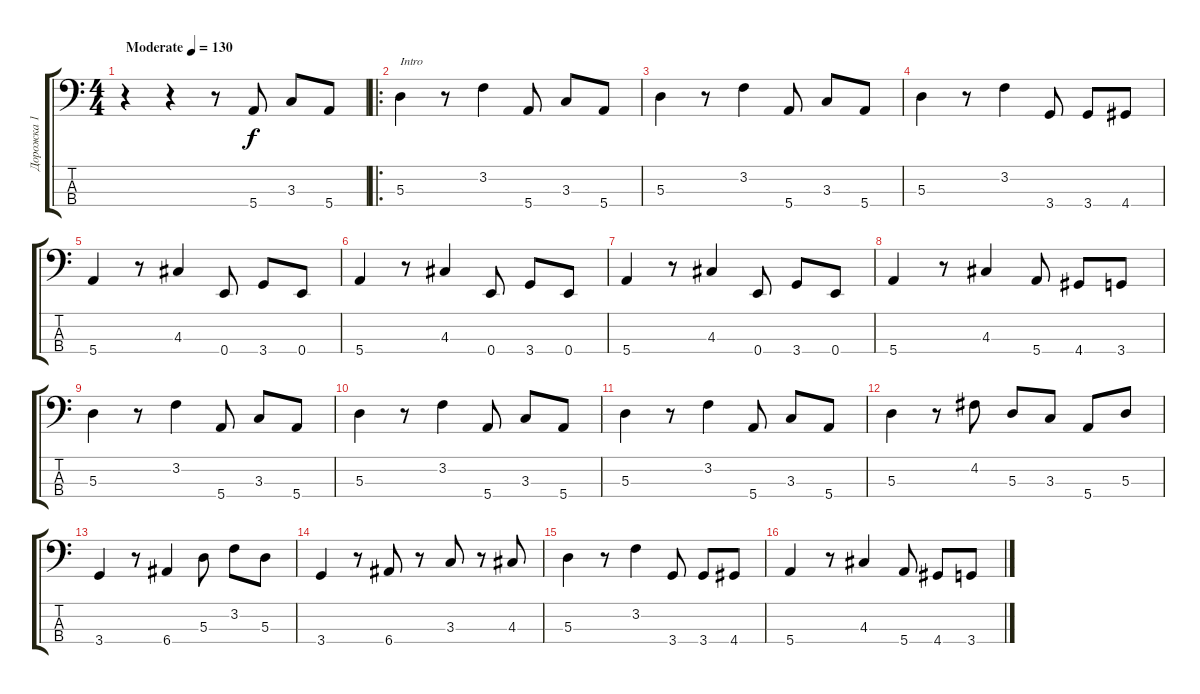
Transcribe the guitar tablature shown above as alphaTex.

\track ("Дорожка 1" "Дорожка 1") {instrument slapbass1}
\staff {score tabs}
\tuning (G2 D2 A1 E1) {hide}
\ts (4 4)
\tempo (130 "Moderate")
\clef f4
\ks c
r.4{dy f instrument slapbass1} r.4 r.8 5.4.8 3.3.8 5.4.8 |
\ro
5.3.4{txt "Intro"} r.8 3.2.4 5.4.8 3.3.8 5.4.8 |
5.3.4 r.8 3.2.4 5.4.8 3.3.8 5.4.8 |
5.3.4 r.8 3.2.4 3.4.8 3.4.8 4.4.8 |
5.4.4 r.8 4.3.4 0.4.8 3.4.8 0.4.8 |
5.4.4 r.8 4.3.4 0.4.8 3.4.8 0.4.8 |
5.4.4 r.8 4.3.4 0.4.8 3.4.8 0.4.8 |
5.4.4 r.8 4.3.4 5.4.8 4.4.8 3.4.8 |
5.3.4 r.8 3.2.4 5.4.8 3.3.8 5.4.8 |
5.3.4 r.8 3.2.4 5.4.8 3.3.8 5.4.8 |
5.3.4 r.8 3.2.4 5.4.8 3.3.8 5.4.8 |
5.3.4 r.8 4.2.8 5.3.8 3.3.8 5.4.8 5.3.8 |
3.4.4 r.8 6.4.4 5.3.8 3.2.8 5.3.8 |
3.4.4 r.8 6.4.8 r.8 3.3.8 r.8 4.3.8 |
5.3.4 r.8 3.2.4 3.4.8 3.4.8 4.4.8 |
5.4.4 r.8 4.3.4 5.4.8 4.4.8 3.4.8
